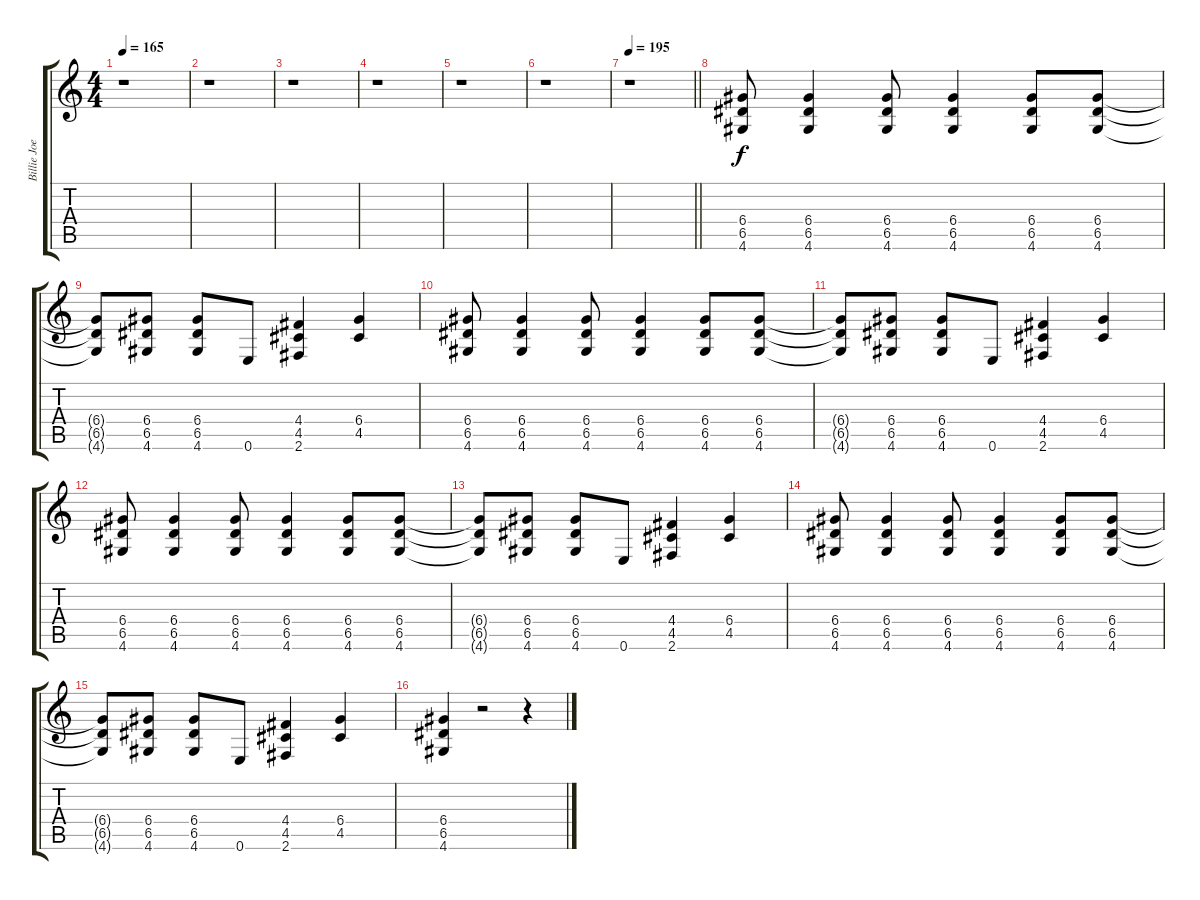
\track ("Billie Joe" "Billie Joe") {instrument distortionguitar}
\staff {score tabs}
\tuning (E4 B3 G3 D3 A2 E2) {hide}
\ts (4 4)
\tempo 165
\clef g2
\ks c
r.1{dy f} |
r.1 |
r.1 |
r.1 |
r.1 |
r.1 |
\tempo 195
\barLineRight lightlight
r.1 |
(6.4 6.5 4.6).8 (6.4 6.5 4.6).4 (6.4 6.5 4.6).8 (6.4 6.5 4.6).4 (6.4 6.5 4.6).8 (6.4 6.5 4.6).8 |
(6.4{t} 6.5{t} 4.6{t}).8 (6.4 6.5 4.6).8 (6.4 6.5 4.6).8 0.6.8 (4.4 4.5 2.6).4 (6.4 4.5).4 |
(6.4 6.5 4.6).8 (6.4 6.5 4.6).4 (6.4 6.5 4.6).8 (6.4 6.5 4.6).4 (6.4 6.5 4.6).8 (6.4 6.5 4.6).8 |
(6.4{t} 6.5{t} 4.6{t}).8 (6.4 6.5 4.6).8 (6.4 6.5 4.6).8 0.6.8 (4.4 4.5 2.6).4 (6.4 4.5).4 |
(6.4 6.5 4.6).8 (6.4 6.5 4.6).4 (6.4 6.5 4.6).8 (6.4 6.5 4.6).4 (6.4 6.5 4.6).8 (6.4 6.5 4.6).8 |
(6.4{t} 6.5{t} 4.6{t}).8 (6.4 6.5 4.6).8 (6.4 6.5 4.6).8 0.6.8 (4.4 4.5 2.6).4 (6.4 4.5).4 |
(6.4 6.5 4.6).8 (6.4 6.5 4.6).4 (6.4 6.5 4.6).8 (6.4 6.5 4.6).4 (6.4 6.5 4.6).8 (6.4 6.5 4.6).8 |
(6.4{t} 6.5{t} 4.6{t}).8 (6.4 6.5 4.6).8 (6.4 6.5 4.6).8 0.6.8 (4.4 4.5 2.6).4 (6.4 4.5).4 |
(6.4 6.5 4.6).4 r.2 r.4
